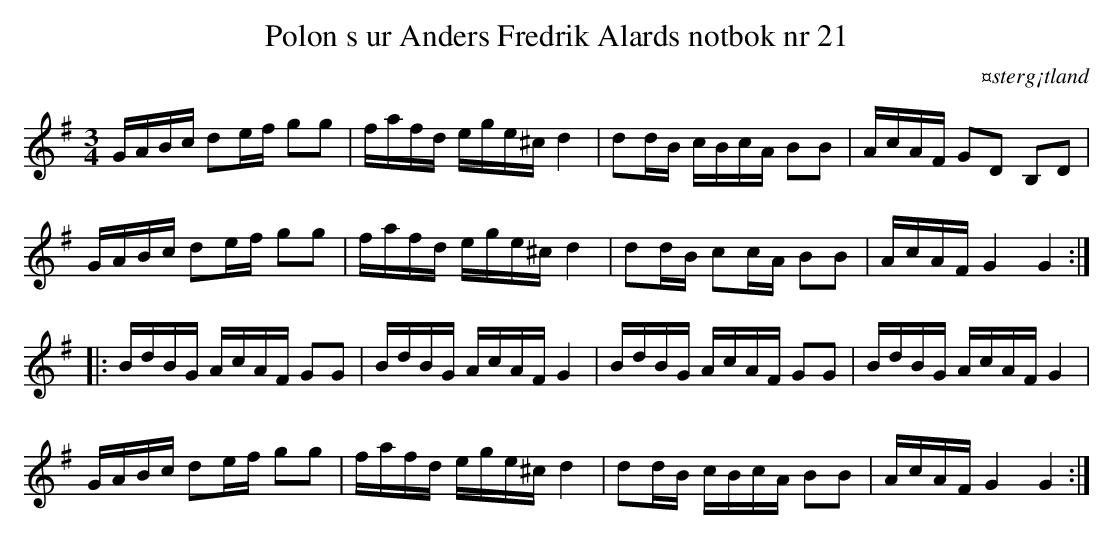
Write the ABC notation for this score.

X:1
T: Polon s ur Anders Fredrik Alards notbok nr 21
M: 3/4
L: 1/16
O: ¤sterg¡tland
K: G
GABc d2ef g2g2 | fafd ege^c d4 | d2dB cBcA B2B2 | AcAF G2D2 B,2D2 |
GABc d2ef g2g2 | fafd ege^c d4 | d2dB c2cA B2B2 | AcAF G4 G4 ::
BdBG AcAF G2G2 | BdBG AcAF G4 | BdBG AcAF G2G2 | BdBG AcAF G4 |
GABc d2ef g2g2 | fafd ege^c d4 | d2dB cBcA B2B2 | AcAF G4 G4 :|
